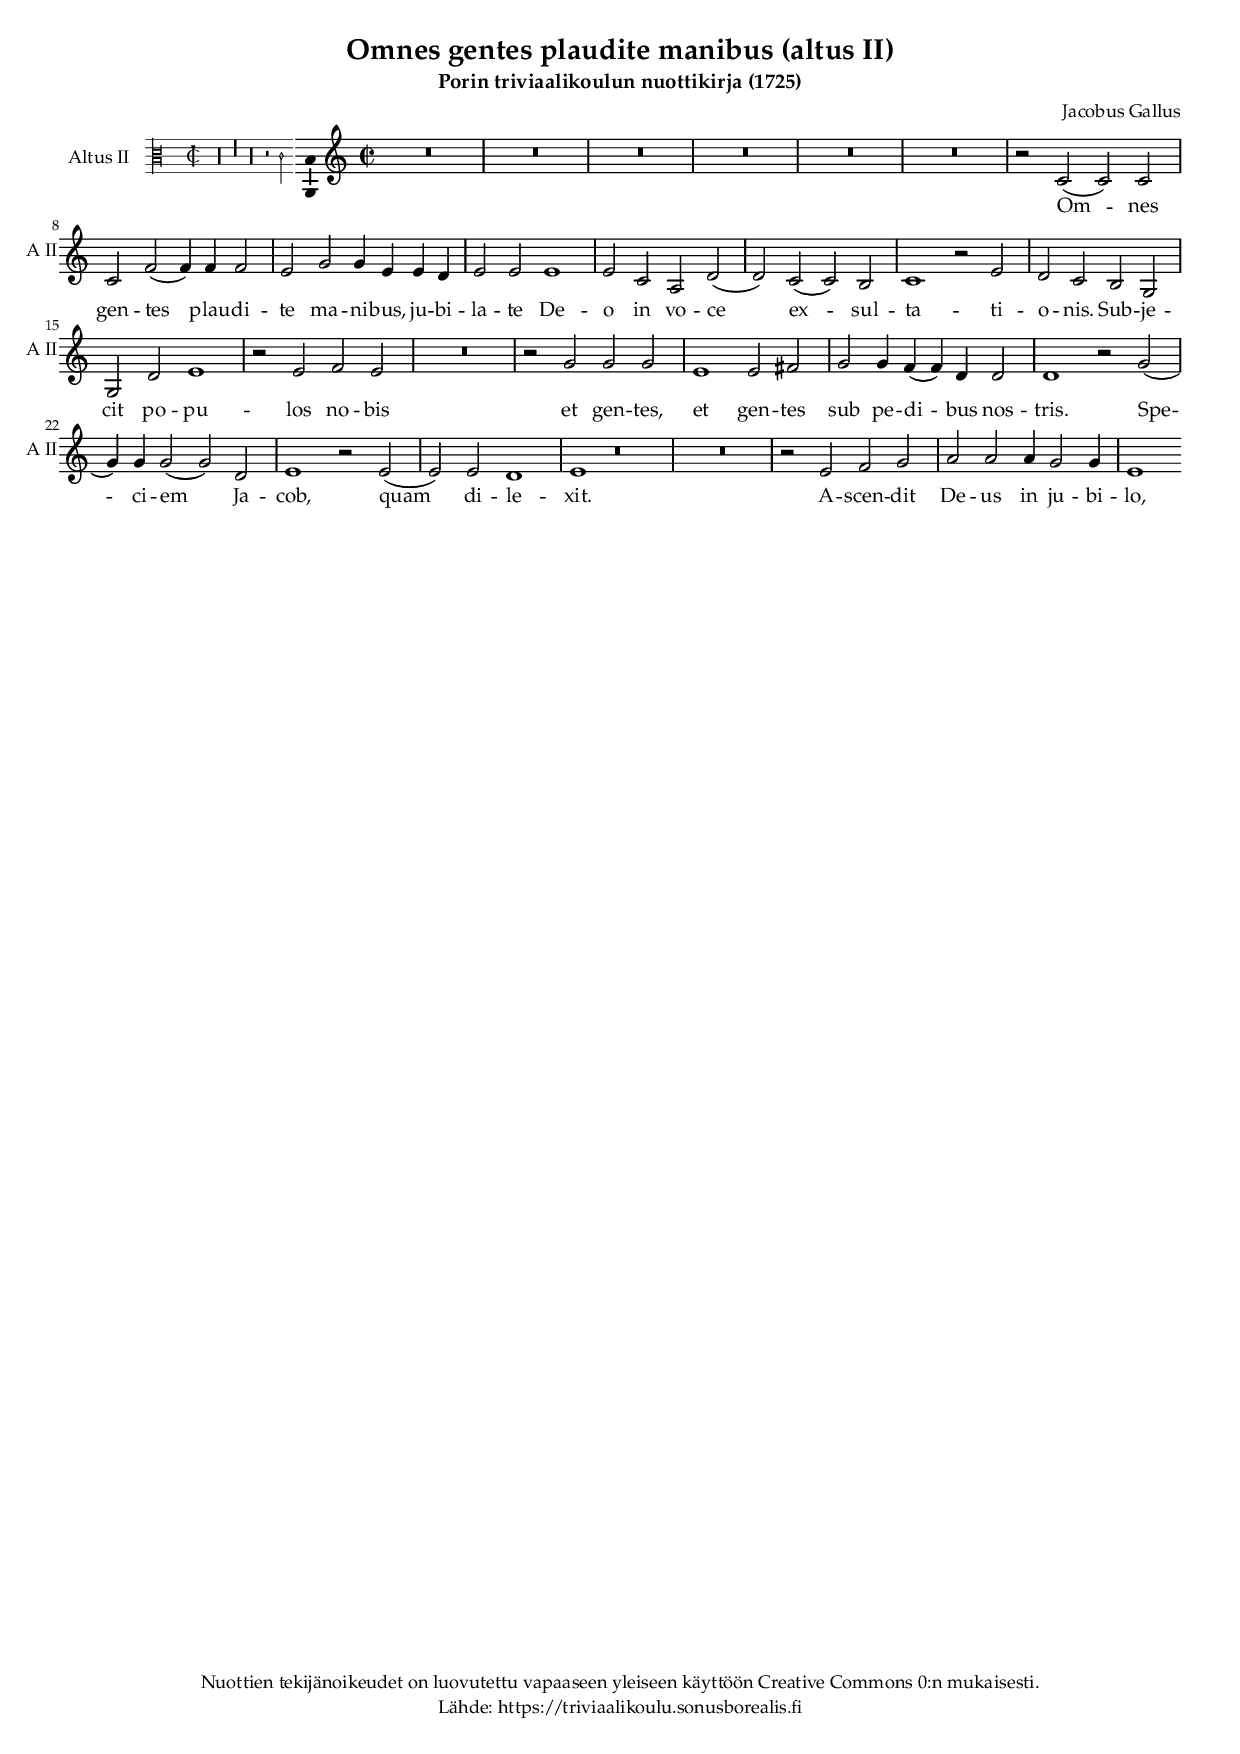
\version "2.20.0"
\include "suomi.ly"


\include "../omnes-gentes-plaudite-manibus.global.ily"
stanzaOneLyricsChoirOne = \lyricmode {
    Om -- nes gen -- tes plau -- di -- te ma -- ni -- bus,
    ju -- bi -- la -- te De -- o in vo -- ce ex -- sul -- ta -- ti -- o -- nis.
    Sub -- je -- cit po -- pu -- los no -- bis
    et gen -- tes, et gen -- tes sub pe -- di -- bus nos -- tris.
    Spe -- ci -- em Ja -- cob, quam di -- le -- xit.
    A -- scen -- dit De -- us in ju -- bi -- lo,
    a -- scen -- dit De -- us in ju -- bi -- lo,
    et Do -- mi -- nus in vo -- ce tu -- bae, in vo -- ce tu -- bae, in vo -- ce tu -- bae, tu -- bae.

    Psal -- li -- te, psal -- li -- te, psal -- li -- te De -- o, no -- stro, psal -- li -- te.
    Al -- le -- lu -- ja, al -- le -- lu -- ja, al -- le -- lu -- ja, al -- le -- lu -- ja.
}

stanzaOneLyricsChoirTwo = \lyricmode {
    Quo -- ni -- am Do -- mi -- nus ex -- cel -- sus, ter -- ri -- bi -- lis,
    Rex ma -- gnus su -- per om -- nem ter -- ram,
    sub -- je -- cit po -- pu -- los no -- bis
    et gen -- tes, E -- le -- git no -- bis he -- re -- di -- ta -- tem su -- am,
    spe -- ci -- em Ja -- cob, quam di -- le -- xit.
    A -- scen -- dit De -- us in ju -- bi -- lo,
    a -- scen -- dit De -- us in ju -- bi -- lo,
    et Do -- mi -- nus in vo -- ce tu -- bae, in vo -- ce tu -- bae, in vo -- ce tu -- bae.

    Psal -- li -- te, psal -- li -- te, psal -- li -- te re -- gi no -- stro, psal -- li -- te.
    Al -- le -- lu -- ja, al -- le -- lu -- ja, al -- le -- lu -- ja, al -- le -- lu -- ja.
}


% Second choir

AltoTwoMusic = \relative c' {
	\set Staff.instrumentName = #"Altus II"
	\set Staff.shortInstrumentName = "A II"

	\incipit {
		\clef "mensural-c3" \globalkey \globaltime
		r\longa
		e'\longa\rest
		r\longa
		r2 c'2
	}

	\repeat unfold 12 { R1 | }
	r2 c2( | c) c | c f2( | f4) f f2 |
	e g | g4 e e d | e2 e | e1 | e2 c | a d( | d) c( | c) h | c1 |
	r2 e | d c | h g | g d' | e1 | r2 e | f e| R1 | R |
	r2 g | g g |
	% 123
	e1 | e2 fis | g g4 f( | f) d d2 | d1 |
	r2 g( | g4) g g2( | g) d | e1 |
	r2 e( | e) e | d1 | e1 | R1 | R | R |
	r2 e | f g | a a | a4 g2 g4 | e1 |
}


\include "omnes-gentes-plaudite-manibus.header.ily"

\header {
  title = "Omnes gentes plaudite manibus (altus II)"
}

\score {
  \new StaffGroup = choirTwoStaff <<
    \new Staff <<
      \new Voice = "AltoTwo" {
        \global
        \AltoTwoMusic
      }
     \new Lyrics \lyricsto "AltoTwo" {
       \stanzaOneLyricsChoirOne
     }
    >>
  >>

  \midi {
    \globaltempo
  }
  \layout {
    \context {
      \Staff
      \consists "Ambitus_engraver"
		
    }
    indent = 4\cm
    incipit-width = 2.5\cm
    \context {
     \Score
     \override VerticalAxisGroup.remove-first = ##t
    }
  }
}
